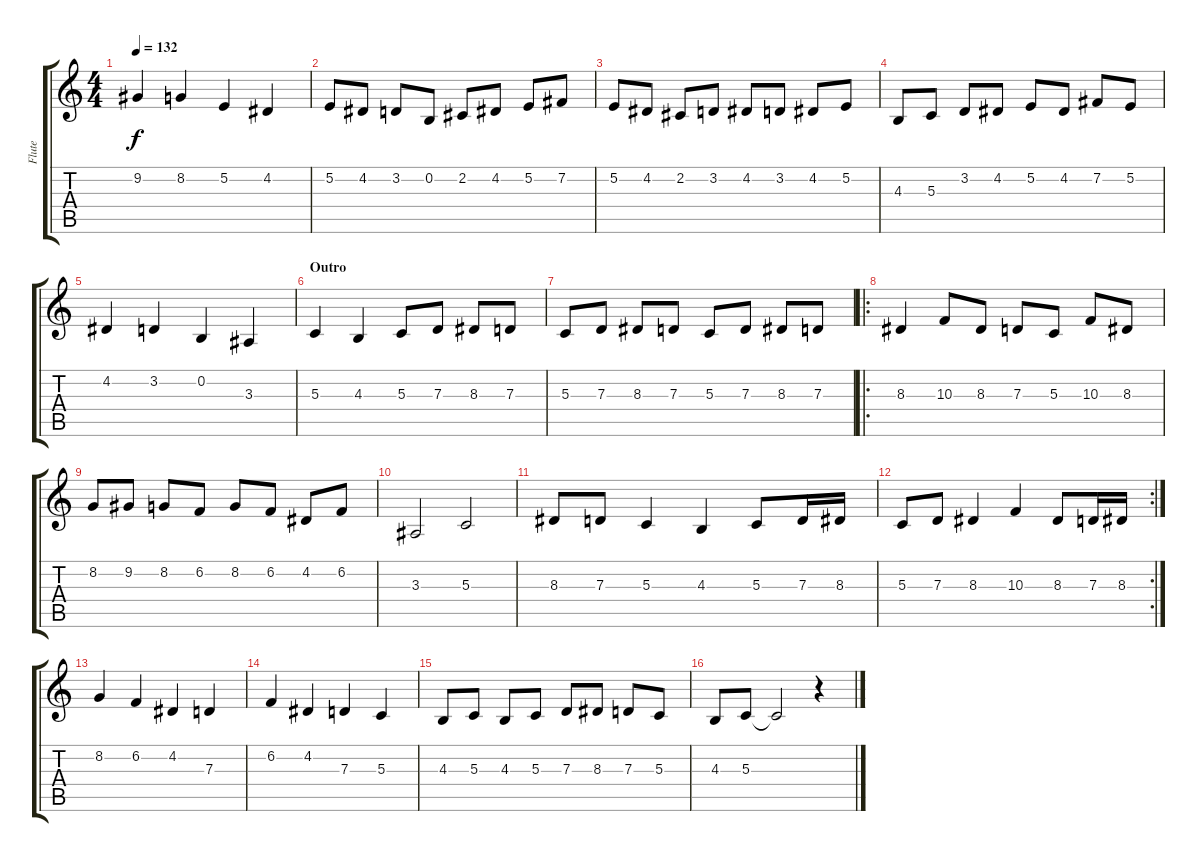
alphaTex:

\track ("Flute" "Flute") {instrument flute}
\staff {score tabs}
\tuning (E4 B3 G3 D3 A2 E2) {hide}
\ts (4 4)
\tempo 132
\clef g2
\ks c
9.2.4{dy f} 8.2.4 5.2.4 4.2.4 |
5.2.8 4.2.8 3.2.8 0.2.8 2.2.8 4.2.8 5.2.8 7.2.8 |
5.2.8 4.2.8 2.2.8 3.2.8 4.2.8 3.2.8 4.2.8 5.2.8 |
4.3.8 5.3.8 3.2.8 4.2.8 5.2.8 4.2.8 7.2.8 5.2.8 |
4.2.4 3.2.4 0.2.4 3.3.4 |
\section ("" "Outro")
5.3.4 4.3.4 5.3.8 7.3.8 8.3.8 7.3.8 |
5.3.8 7.3.8 8.3.8 7.3.8 5.3.8 7.3.8 8.3.8 7.3.8 |
\ro
8.3.4 10.3.8 8.3.8 7.3.8 5.3.8 10.3.8 8.3.8 |
8.2.8 9.2.8 8.2.8 6.2.8 8.2.8 6.2.8 4.2.8 6.2.8 |
3.3.2 5.3.2 |
8.3.8 7.3.8 5.3.4 4.3.4 5.3.8 7.3.16 8.3.16 |
\rc 2
5.3.8 7.3.8 8.3.4 10.3.4 8.3.8 7.3.16 8.3.16 |
8.2.4 6.2.4 4.2.4 7.3.4 |
6.2.4 4.2.4 7.3.4 5.3.4 |
4.3.8 5.3.8 4.3.8 5.3.8 7.3.8 8.3.8 7.3.8 5.3.8 |
4.3.8 5.3.8 5.3{t}.2 r.4
